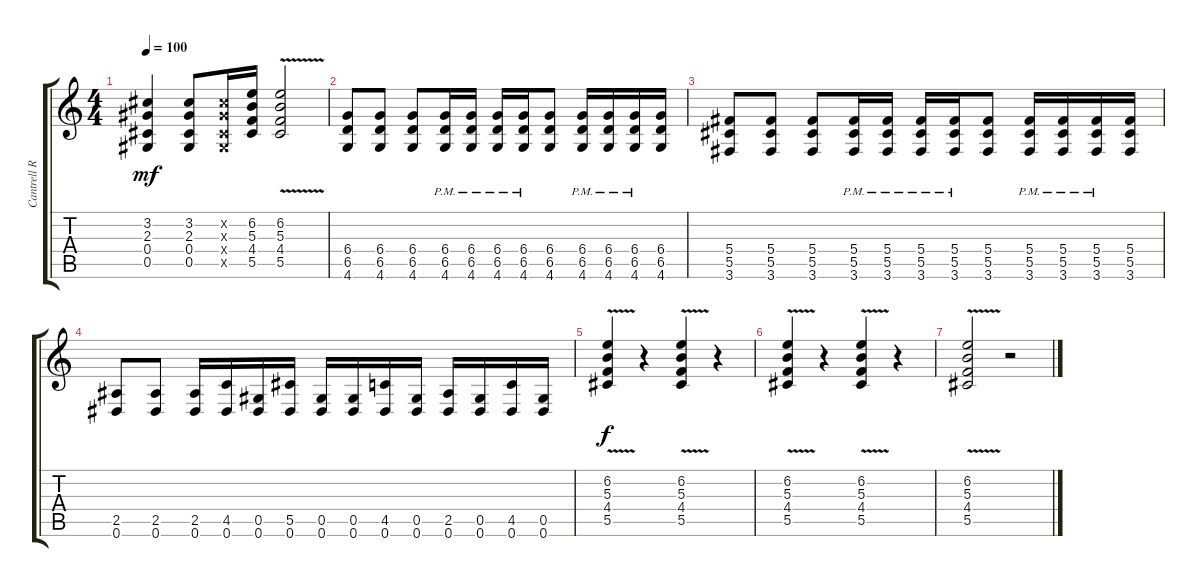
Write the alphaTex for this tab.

\track ("Cantrell Rythm" "Cantrell R") {instrument overdrivenguitar}
\staff {score tabs}
\tuning (Eb4 Bb3 Gb3 Db3 Ab2 Eb2) {hide}
\ts (4 4)
\tempo 100
\clef g2
\ks c
(3.2 2.3 0.4 0.5).4{dy mf} (3.2 2.3 0.4 0.5).8 (3.2{x} 2.3{x} 0.4{x} 0.5{x}).16 (6.2 5.3 4.4 5.5).16 (6.2{v} 5.3 4.4 5.5).2 |
(6.4 6.5 4.6).8 (6.4 6.5 4.6).8 (6.4 6.5 4.6).8 (6.4{pm} 6.5{pm} 4.6{pm}).16 (6.4{pm} 6.5{pm} 4.6{pm}).16 (6.4{pm} 6.5{pm} 4.6{pm}).16 (6.4{pm} 6.5{pm} 4.6{pm}).16 (6.4 6.5 4.6).8 (6.4{pm} 6.5{pm} 4.6{pm}).16 (6.4{pm} 6.5{pm} 4.6{pm}).16 (6.4{pm} 6.5{pm} 4.6{pm}).16 (6.4 6.5 4.6).16 |
(5.4 5.5 3.6).8 (5.4 5.5 3.6).8 (5.4 5.5 3.6).8 (5.4{pm} 5.5{pm} 3.6{pm}).16 (5.4{pm} 5.5{pm} 3.6{pm}).16 (5.4{pm} 5.5{pm} 3.6{pm}).16 (5.4{pm} 5.5{pm} 3.6{pm}).16 (5.4 5.5 3.6).8 (5.4{pm} 5.5{pm} 3.6{pm}).16 (5.4{pm} 5.5{pm} 3.6{pm}).16 (5.4{pm} 5.5{pm} 3.6{pm}).16 (5.4 5.5 3.6).16 |
(2.5 0.6).8 (2.5 0.6).8 (2.5 0.6).16 (4.5 0.6).16 (0.5 0.6).16 (5.5 0.6).16 (0.5 0.6).16 (0.5 0.6).16 (4.5 0.6).16 (0.5 0.6).16 (2.5 0.6).16 (0.5 0.6).16 (4.5 0.6).16 (0.5 0.6).16 |
(6.2 5.3 4.4{v} 5.5).4{dy f} r.4 (6.2 5.3 4.4{v} 5.5).4 r.4 |
(6.2 5.3 4.4{v} 5.5).4 r.4 (6.2 5.3 4.4{v} 5.5).4 r.4 |
(6.2 5.3 4.4 5.5{v}).2 r.2
